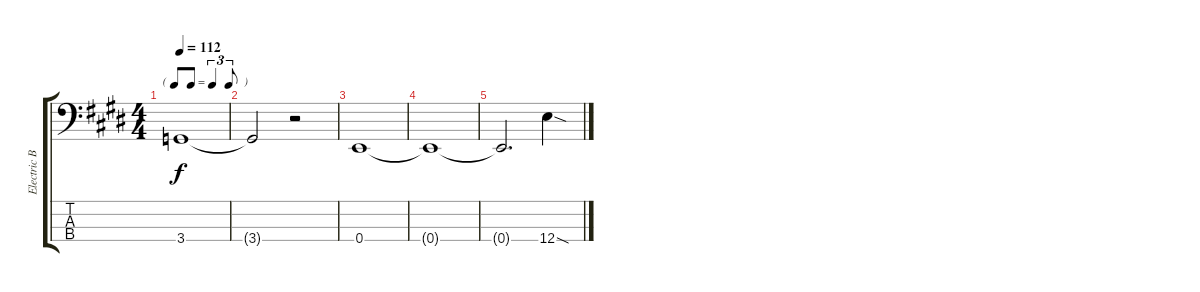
\track ("Electric Bass" "Electric B") {instrument electricbassfinger}
\staff {score tabs}
\tuning (G2 D2 A1 E1) {hide}
\ts (4 4)
\tf triplet8th
\tempo 112
\clef f4
\ks e
3.4{t}.1{dy f} |
3.4{t}.2 r.2 |
0.4.1 |
0.4{t}.1 |
0.4{t}.2{d} 12.4{sod}.4
